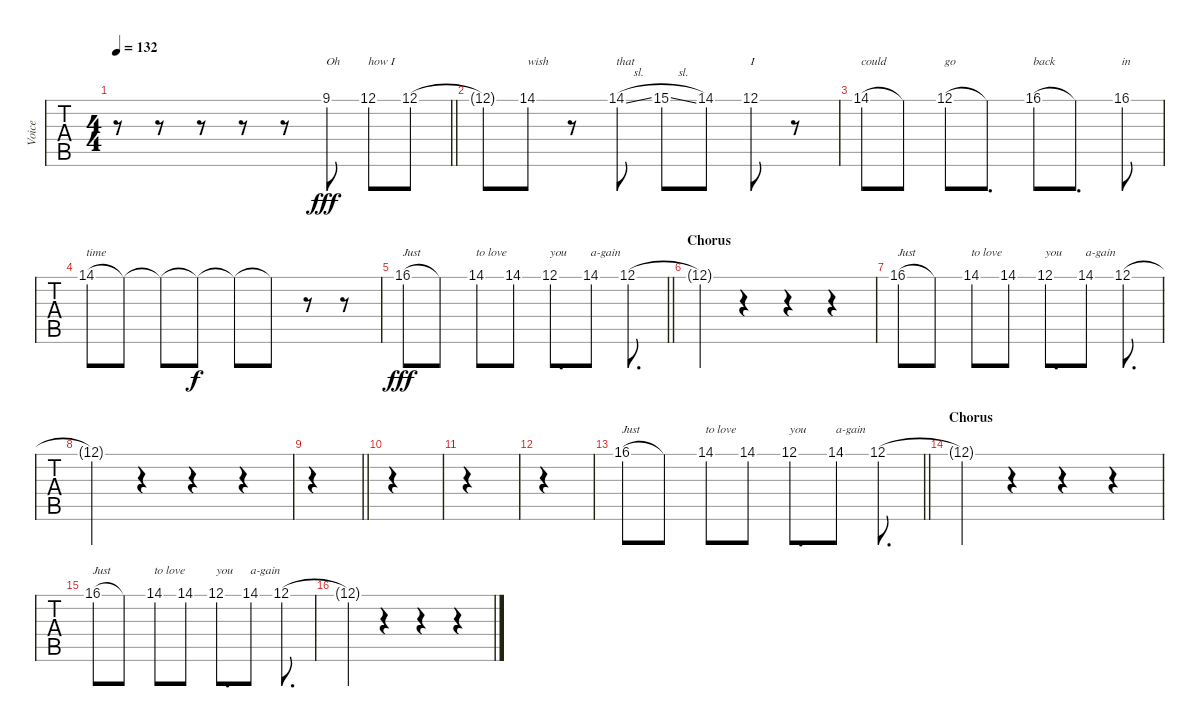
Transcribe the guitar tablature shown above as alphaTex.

\track ("Voice" "Voice") {instrument lead3calliope}
\staff {tabs}
\tuning (E4 B3 G3 D3 A2 E2) {hide}
\ts (4 4)
\tempo 132
\clef g2
\barLineRight lightlight
\ks c
r.8{dy fff} r.8 r.8 r.8 r.8 9.1.8{txt "Oh"} 12.1.8{txt "how I"} 12.1.8 |
12.1{t}.8 14.1.8{txt "wish"} r.8 14.1{sl}.8{txt "that"} 15.1{sl}.8 14.1{st}.8 12.1.8{txt "I"} r.8 |
14.1.8{txt "could"} 14.1{t}.8 12.1.8{txt "go"} 12.1{t}.8{d} 16.1.8{txt "back"} 16.1{t}.8{d} 16.1.8{txt "in"} |
14.1.8{txt "time"} 14.1{t}.8 14.1{t}.8 14.1{t}.8{dy f} 14.1{t}.8 14.1{t}.8 r.8 r.8 |
\barLineRight lightlight
16.1.8{txt "Just" dy fff} 16.1{t}.8 14.1.8{txt "to love"} 14.1.8 12.1.8{d txt "you"} 14.1.8{txt "a-gain"} 12.1.8{d} |
\section ("" "Chorus")
12.1{t}.4 r.4 r.4 r.4 |
16.1.8{txt "Just"} 16.1{t}.8 14.1.8{txt "to love"} 14.1.8 12.1.8{d txt "you"} 14.1.8{txt "a-gain"} 12.1.8{d} |
12.1{t}.4 r.4 r.4 r.4 |
\barLineRight lightlight
|
|
|
|
\barLineRight lightlight
16.1.8{txt "Just"} 16.1{t}.8 14.1.8{txt "to love"} 14.1.8 12.1.8{d txt "you"} 14.1.8{txt "a-gain"} 12.1.8{d} |
\section ("" "Chorus")
12.1{t}.4 r.4 r.4 r.4 |
16.1.8{txt "Just"} 16.1{t}.8 14.1.8{txt "to love"} 14.1.8 12.1.8{d txt "you"} 14.1.8{txt "a-gain"} 12.1.8{d} |
12.1{t}.4 r.4 r.4 r.4
